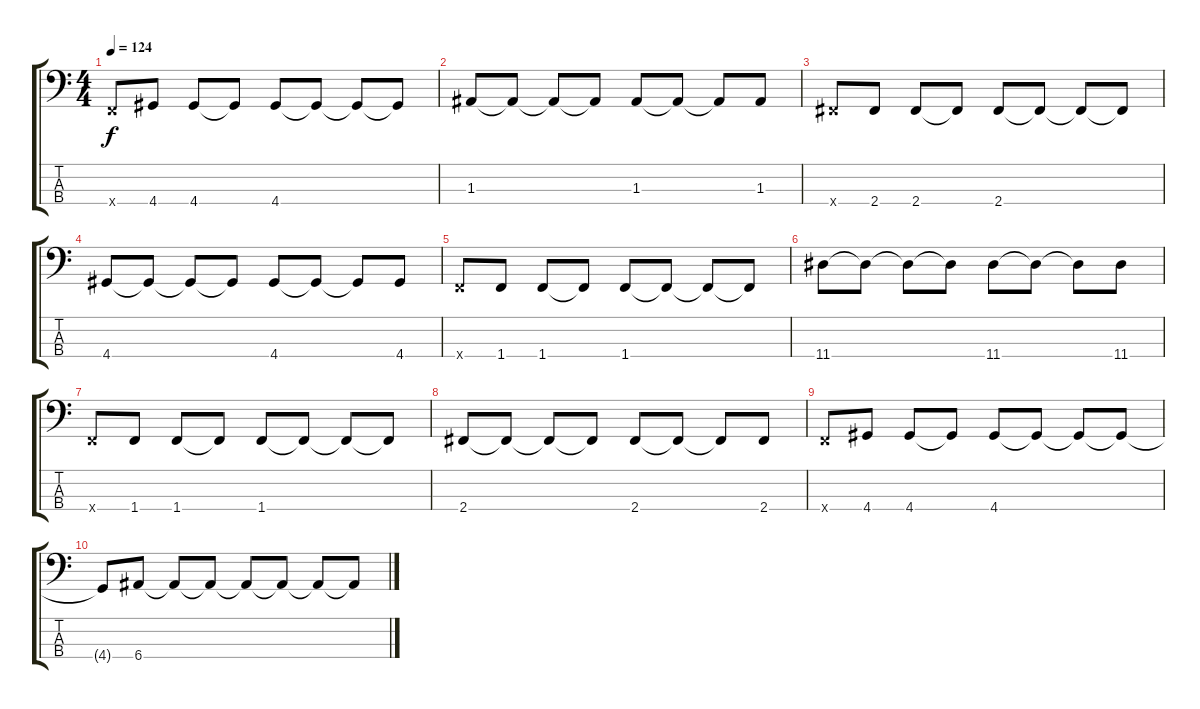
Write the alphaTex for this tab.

\track "" {instrument electricbassfinger}
\staff {score tabs}
\tuning (G2 D2 A1 E1) {hide}
\ts (4 4)
\tempo 124
\clef f4
\ks c
1.4{x}.8{dy f} 4.4.8 4.4.8 4.4{t}.8 4.4.8 4.4{t}.8 4.4{t}.8 4.4{t}.8 |
1.3.8 1.3{t}.8 1.3{t}.8 1.3{t}.8 1.3.8 1.3{t}.8 1.3{t}.8 1.3.8 |
2.4{x}.8 2.4.8 2.4.8 2.4{t}.8 2.4.8 2.4{t}.8 2.4{t}.8 2.4{t}.8 |
4.4.8 4.4{t}.8 4.4{t}.8 4.4{t}.8 4.4.8 4.4{t}.8 4.4{t}.8 4.4.8 |
1.4{x}.8 1.4.8 1.4.8 1.4{t}.8 1.4.8 1.4{t}.8 1.4{t}.8 1.4{t}.8 |
11.4.8 11.4{t}.8 11.4{t}.8 11.4{t}.8 11.4.8 11.4{t}.8 11.4{t}.8 11.4.8 |
1.4{x}.8 1.4.8 1.4.8 1.4{t}.8{txt ""} 1.4.8 1.4{t}.8 1.4{t}.8 1.4{t}.8 |
2.4.8 2.4{t}.8 2.4{t}.8 2.4{t}.8 2.4.8 2.4{t}.8 2.4{t}.8 2.4.8 |
1.4{x}.8 4.4.8 4.4.8 4.4{t}.8 4.4.8 4.4{t}.8 4.4{t}.8 4.4{t}.8 |
4.4{t}.8 6.4.8 6.4{t}.8 6.4{t}.8 6.4{t}.8 6.4{t}.8 6.4{t}.8 6.4{t}.8
